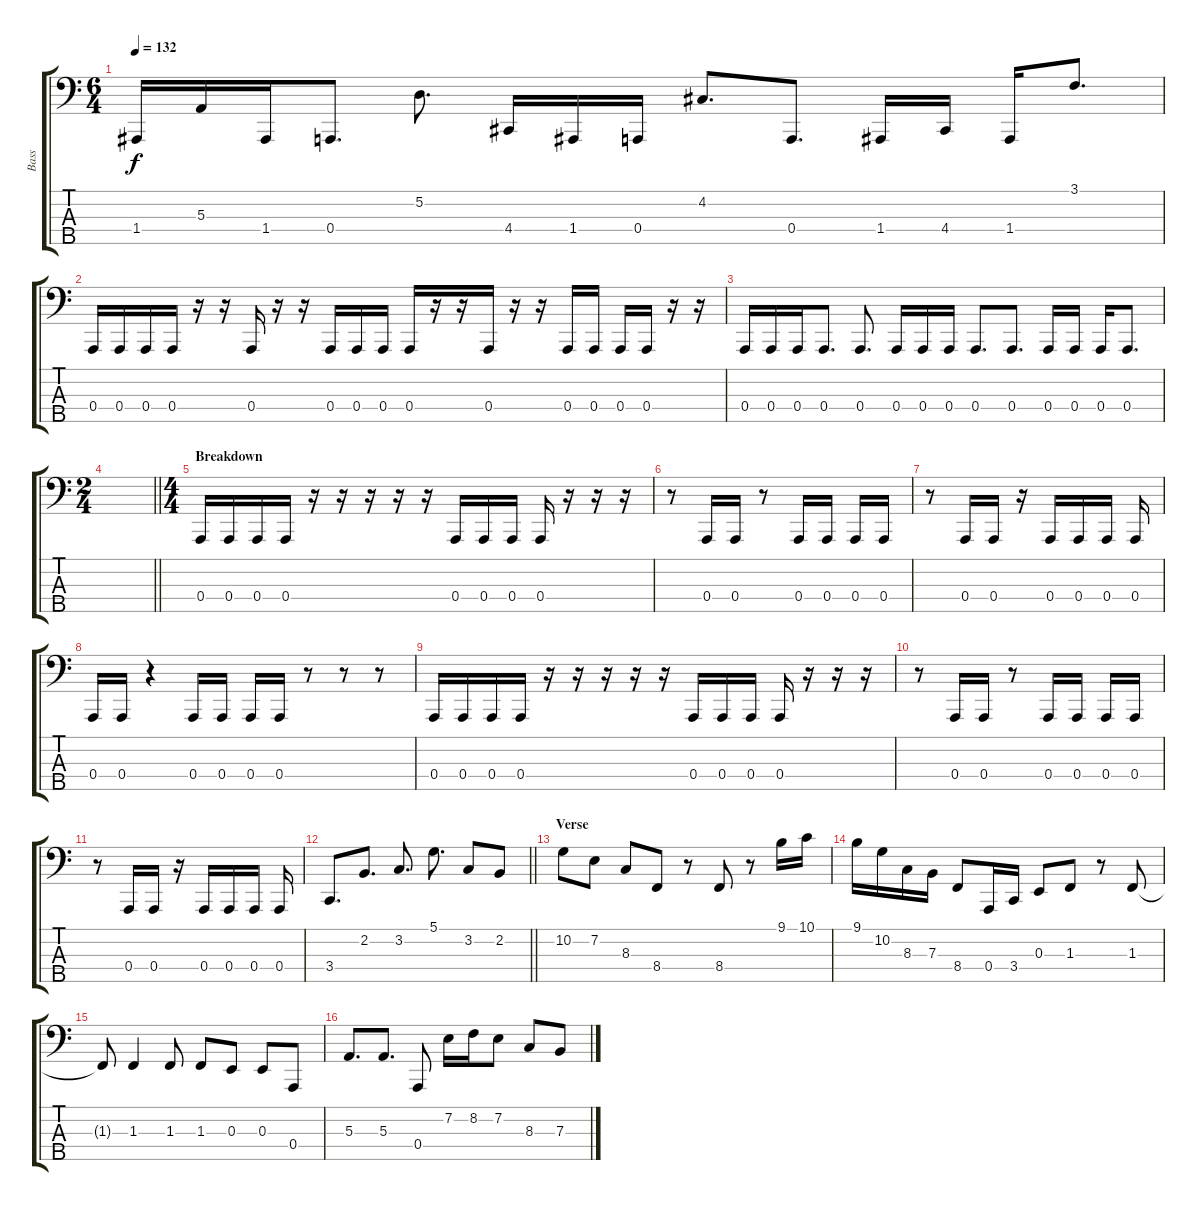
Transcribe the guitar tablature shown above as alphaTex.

\track ("Bass" "Bass") {instrument electricbasspick}
\staff {score tabs}
\tuning (D2 A1 E1 A0 E0) {hide}
\ts (6 4)
\tempo 132
\clef f4
\ks c
1.4.16{dy f} 5.3.16 1.4.16 0.4.8{d} 5.2.8{d} 4.4.16 1.4.16 0.4.16 4.2.8{d} 0.4.8{d} 1.4.16 4.4.16 1.4.16 3.1.8{d} |
0.4.16 0.4.16 0.4.16 0.4.16 r.16 r.16 0.4.16 r.16 r.16 0.4.16 0.4.16 0.4.16 0.4.16 r.16 r.16 0.4.16 r.16 r.16 0.4.16 0.4.16 0.4.16 0.4.16 r.16 r.16 |
0.4.16 0.4.16 0.4.16 0.4.8{d} 0.4.8{d} 0.4.16 0.4.16 0.4.16 0.4.8{d} 0.4.8{d} 0.4.16 0.4.16 0.4.16 0.4.8{d} |
\ts (2 4)
\barLineRight lightlight
|
\ts (4 4)
\section ("" "Breakdown")
0.4.16 0.4.16 0.4.16 0.4.16 r.16 r.16 r.16 r.16 r.16 0.4.16 0.4.16 0.4.16 0.4.16 r.16 r.16 r.16 |
r.8 0.4.16 0.4.16 r.8 0.4.16 0.4.16 0.4.16 0.4.16 |
r.8 0.4.16 0.4.16 r.16 0.4.16 0.4.16 0.4.16 0.4.16 |
0.4.16 0.4.16 r.4 0.4.16 0.4.16 0.4.16 0.4.16 r.8 r.8 r.8 |
0.4.16 0.4.16 0.4.16 0.4.16 r.16 r.16 r.16 r.16 r.16 0.4.16 0.4.16 0.4.16 0.4.16 r.16 r.16 r.16 |
r.8 0.4.16 0.4.16 r.8 0.4.16 0.4.16 0.4.16 0.4.16 |
r.8 0.4.16 0.4.16 r.16 0.4.16 0.4.16 0.4.16 0.4.16 |
\barLineRight lightlight
3.4.8{d} 2.2.8{d} 3.2.8{d} 5.1.8{d} 3.2.8 2.2.8 |
\section ("" "Verse")
10.2.8 7.2.8 8.3.8 8.4.8 r.8 8.4.8 r.8 9.1.16 10.1.16 |
9.1.16 10.2.16 8.3.16 7.3.16 8.4.8 0.4.16 3.4.16 0.3.8 1.3.8 r.8 1.3.8 |
1.3{t}.8 1.3.4 1.3.8 1.3.8 0.3.8 0.3.8 0.4.8 |
5.3.8{d} 5.3.8{d} 0.4.8 7.2.16 8.2.16 7.2.8 8.3.8 7.3.8
